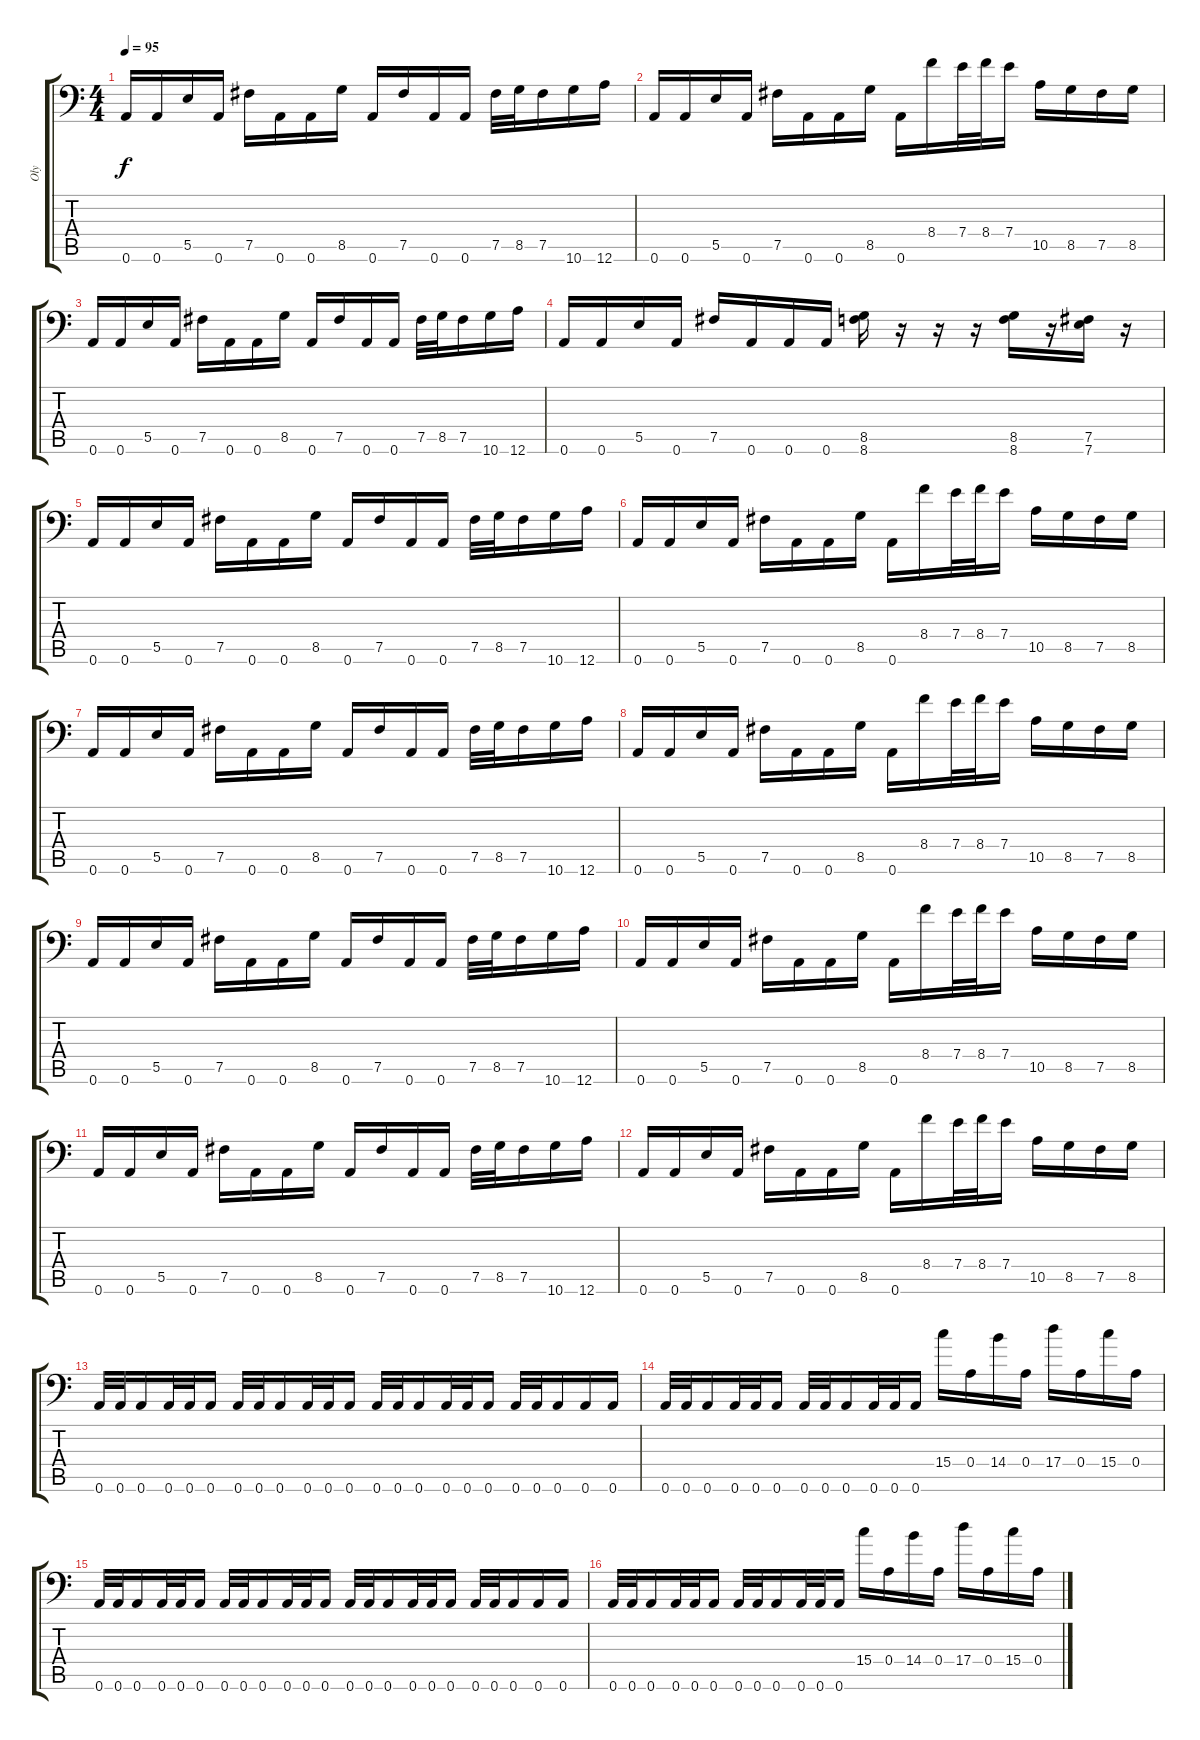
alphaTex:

\track ("Oly" "Oly") {instrument distortionguitar}
\staff {score tabs}
\tuning (B3 Gb3 D3 A2 B1 A1) {hide}
\ts (4 4)
\tempo 95
\clef f4
\ks c
0.6.16{dy f} 0.6.16 5.5.16 0.6.16 7.5.16 0.6.16 0.6.16 8.5.16 0.6.16 7.5.16 0.6.16 0.6.16 7.5.32 8.5.32 7.5.16 10.6.16 12.6.16 |
0.6.16 0.6.16 5.5.16 0.6.16 7.5.16 0.6.16 0.6.16 8.5.16 0.6.16 8.4.16 7.4.32 8.4.32 7.4.16 10.5.16 8.5.16 7.5.16 8.5.16 |
0.6.16 0.6.16 5.5.16 0.6.16 7.5.16 0.6.16 0.6.16 8.5.16 0.6.16 7.5.16 0.6.16 0.6.16 7.5.32 8.5.32 7.5.16 10.6.16 12.6.16 |
0.6.16 0.6.16 5.5.16 0.6.16 7.5.16 0.6.16 0.6.16 0.6.16 (8.5 8.6).16 r.16 r.16 r.16 (8.5 8.6).16 r.16 (7.5 7.6).16 r.16 |
0.6.16 0.6.16 5.5.16 0.6.16 7.5.16 0.6.16 0.6.16 8.5.16 0.6.16 7.5.16 0.6.16 0.6.16 7.5.32 8.5.32 7.5.16 10.6.16 12.6.16 |
0.6.16 0.6.16 5.5.16 0.6.16 7.5.16 0.6.16 0.6.16 8.5.16 0.6.16 8.4.16 7.4.32 8.4.32 7.4.16 10.5.16 8.5.16 7.5.16 8.5.16 |
0.6.16 0.6.16 5.5.16 0.6.16 7.5.16 0.6.16 0.6.16 8.5.16 0.6.16 7.5.16 0.6.16 0.6.16 7.5.32 8.5.32 7.5.16 10.6.16 12.6.16 |
0.6.16 0.6.16 5.5.16 0.6.16 7.5.16 0.6.16 0.6.16 8.5.16 0.6.16 8.4.16 7.4.32 8.4.32 7.4.16 10.5.16 8.5.16 7.5.16 8.5.16 |
0.6.16 0.6.16 5.5.16 0.6.16 7.5.16 0.6.16 0.6.16 8.5.16 0.6.16 7.5.16 0.6.16 0.6.16 7.5.32 8.5.32 7.5.16 10.6.16 12.6.16 |
0.6.16 0.6.16 5.5.16 0.6.16 7.5.16 0.6.16 0.6.16 8.5.16 0.6.16 8.4.16 7.4.32 8.4.32 7.4.16 10.5.16 8.5.16 7.5.16 8.5.16 |
0.6.16 0.6.16 5.5.16 0.6.16 7.5.16 0.6.16 0.6.16 8.5.16 0.6.16 7.5.16 0.6.16 0.6.16 7.5.32 8.5.32 7.5.16 10.6.16 12.6.16 |
0.6.16 0.6.16 5.5.16 0.6.16 7.5.16 0.6.16 0.6.16 8.5.16 0.6.16 8.4.16 7.4.32 8.4.32 7.4.16 10.5.16 8.5.16 7.5.16 8.5.16 |
0.6.32 0.6.32 0.6.16 0.6.32 0.6.32 0.6.16 0.6.32 0.6.32 0.6.16 0.6.32 0.6.32 0.6.16 0.6.32 0.6.32 0.6.16 0.6.32 0.6.32 0.6.16 0.6.32 0.6.32 0.6.16 0.6.16 0.6.16 |
0.6.32 0.6.32 0.6.16 0.6.32 0.6.32 0.6.16 0.6.32 0.6.32 0.6.16 0.6.32 0.6.32 0.6.16 15.4.16 0.4.16 14.4.16 0.4.16 17.4.16 0.4.16 15.4.16 0.4.16 |
0.6.32 0.6.32 0.6.16 0.6.32 0.6.32 0.6.16 0.6.32 0.6.32 0.6.16 0.6.32 0.6.32 0.6.16 0.6.32 0.6.32 0.6.16 0.6.32 0.6.32 0.6.16 0.6.32 0.6.32 0.6.16 0.6.16 0.6.16 |
0.6.32 0.6.32 0.6.16 0.6.32 0.6.32 0.6.16 0.6.32 0.6.32 0.6.16 0.6.32 0.6.32 0.6.16 15.4.16 0.4.16 14.4.16 0.4.16 17.4.16 0.4.16 15.4.16 0.4.16
